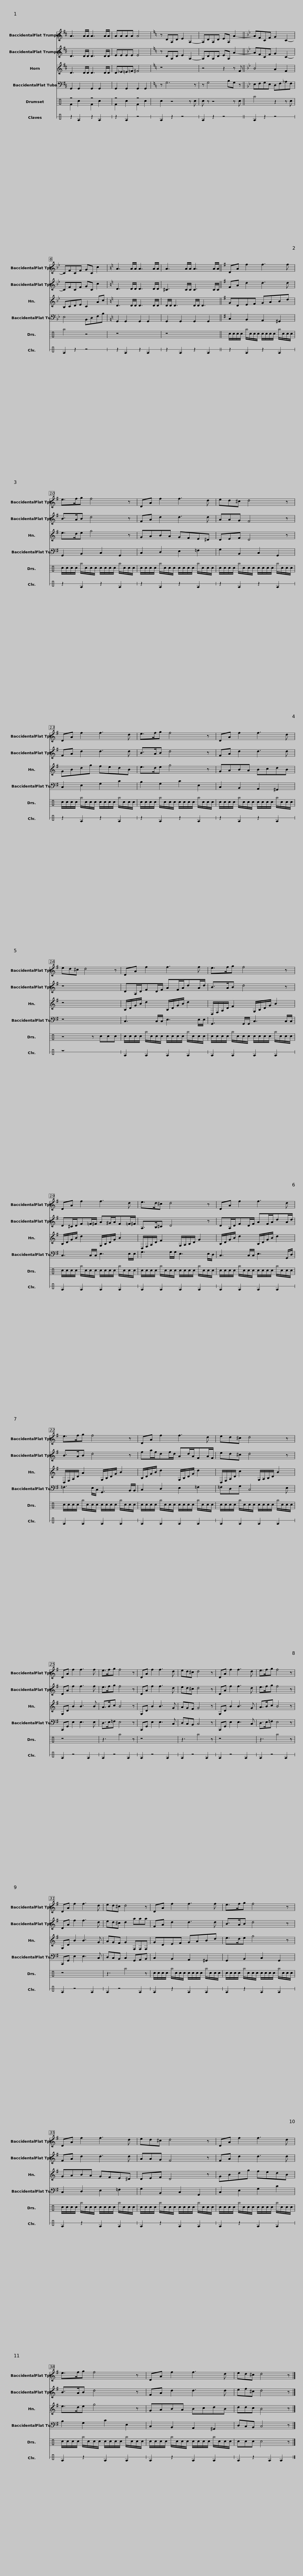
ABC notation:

X:1
%%score 1 2 3 4 ( 5 6 ) 7
L:1/8
M:none
I:linebreak $
K:D
V:1 treble transpose=-2
V:2 treble transpose=-2
V:3 treble transpose=-7
V:4 bass
V:5 perc
K:none
V:6 perc
K:none
V:7 perc stafflines=1
K:none
V:1
[K:D] A3 A/A/ A3 A/A/ | AAAA A4 |[K:C] z DA,D E2 A,2- | A,DA,D EA, A2- ||$[K:Bb] AFCF G2 C2- | %5
 CFCF GC c2 |[K:C] A3 A/A/ A3 A/A/ | A3 A/A/ A3 A/A/ ||$[K:G] DA f2 f3 f | e>fg f4 z |$ %10
 DA f2 f3 d | ed^c d4 z |$ DA f2 f3 d | e>fg f4 z |$ DA f2 f3 d | %15
 ed^c d4 z | DA f2 f3 f |$ e>fg f4 z | DA f2 f3 d |$ e>d^c d4 z | %20
 DA f2 f3 d |$ e>fg f4 z | DA f2 f3 d |$ ed^c d4 z | DA f2 f3 f | %25
 e>fg f4 z | DA f2 f3 d |$ ed^c d4 z | DA f2 f3 d | e>fg f4 z | %30
 DA f2 f3 d | ed^c d4 z |$ DA f2 f3 f | e>fg f4 z |$ DA f2 f3 d | %35
 ed^c d4 z |$ DA f2 f3 d | e>fg f4 z |$ DA f2 f3 d | ed^c d4 z |] %40
V:2
[K:D] D3 D/D/ D3 D/D/ | EEEE E4 |[K:C] z DA,D E2 A,2- | A,DA,D EA, A2- ||$[K:Bb] AFCF G2 C2- | %5
 CFCF GC c2 |[K:C] D3 D/D/ D3 D/D/ | ^C3 C/C/ C3 C/C/ ||$[K:G] FA d2 d3 d | B>AB d4 z |$ %10
 FA d2 d3 d | AAG F4 z |$ FA d2 d3 d | B>AB d4 z |$ FA d2 d3 d | %15
 z8 | DA,/D/FD/F/ AF/A/dA/d/ |$ B>AB d4 z | D^C/D/F=F/^F/ A^G/A/F=F/^F/ |$ A,>B,^C D4 z | %20
 DA,/D/FD/F/ AF/A/dA/d/ |$ B>AB d4 z | fa/f/df/d/ Ad/A/FA/F/ |$ ed^c d4 z | DA f2 f3 f | %25
 e>fg f4 z | DA f2 f3 d |$ ed^c d4 z | DA f2 f3 d | e>fg f4 z | %30
 DA f2 f3 d | ed^c d2 aaa |$ FA d2 d3 d | B>AB d4 z |$ FA d2 d3 d | %35
 AAG F4 z |$ FA d2 d3 d | B>AB d4 z |$ FA d2 d3 d | ef^c d4 z |] %40
V:3
[K:D] D3 D/D/ D3 D/D/ | D_E=E=F ^F4 |[K:C] z8 | z4 z2 z F ||$[K:Bb] B4 A2 F2 | %5
 B,CDE C2 Ac |[K:C] D3 D/D/ D3 D/D/ | D/D/ D3 D/D/ D3 ||$[K:G] GDEF GABd | e>de g4 z |$ %10
 GABA GFE^D | DEF D4 z |$ GBdg fedB | e>de g4 z |$ GABA BcdB | %15
 z8 | B,/D/G/B/ d2 B,/D/G/B/ d2 |$ D,/F,/A,/D/ F2 G,/B,/D/G/ B2 | B,/D/G/B/ d2 G,/B,/D/G/ B2 |$ D,/F,/A,/D/ F2 G,/A,/B,/D/ G2 | %20
 B,/D/G/B/ d2 B,/D/G/B/ d2 |$ D,/F,/A,/D/ A2 G,/B,/D/G/ B2 | B,/D/G/B/ d2 G,/B,/D/G/ d2 |$ D,/F,/A,/D/ c2 G,/A,/B,/D/ B2 | G,D B2 B3 B | %25
 A>Bc B4 z | G,D B2 B3 G |$ AGF G4 z | G,D B2 B3 G | A>Bc B4 z | %30
 G,D B2 B3 G | AGF G2 F,F,F, |$ GDEF GABd | e>de g4 z |$ GABA GFE^D | %35
 DEF D4 z |$ GBdg fedB | e>de g4 z |$ GABA BcdB | ddc B4 z |] %40
V:4
 G,,2 G,,2 G,,2 G,,2 | G,,2 G,,2 G,,2 G,,2 |[K:C] z G,6 z | z G,4 B,G, z ||$[K:Bb] E,F,G,E, D,F,_A,F, | %5
 E,4 B,,D,F,B, |[K:C] G,,2 G,,2 G,,2 G,,2 | G,,2 G,,2 G,,2 G,,2 ||$[K:G] C,2 B,,2 A,,2 ^G,,2 | G,,2 B,,2 C,2 G,,2 |$ %10
 C,2 D,2 E,2 =F,2 | G,2 B,,2 C,2 G,,2 |$ C,2 E,2 G,2 C2 | B,2 G,2 C2 E,2 |$ C,2 B,,2 A,,2 ^G,,2 | %15
 z8 | C,3 C,/C,/ E,3 E,/E,/ |$ G,,3 G,,/G,,/ C,3 C,/C,/ | C,3 C,/C,/ E,3 E,/E,/ |$ G,3 G,/G,/ E,3 E,/D,/ | %20
 C,3 C,/C,/ E,3 G,,/D,/ |$ =F,3 E,/C,/ G,,3 B,,/B,,/ | C,2 D,2 E,2 =F,2 |$ =F,D,G, C,4 E, | C,,G,, E,2 E,3 E, | %25
 D,>E,=F, E,4 z | C,,G,, E,2 E,3 C, |$ D,C,B,, C,4 z | C,,G,, E,2 E,3 C, | D,>E,=F, E,4 z | %30
 C,,G,, E,2 E,3 C, | D,C,B,, C,2 G,,A,,B,, |$ C,2 B,,2 A,,2 ^G,,2 | G,,2 B,,2 C,2 G,,2 |$ C,2 D,2 E,2 =F,2 | %35
 G,2 B,,2 C,2 G,,2 |$ C,2 E,2 G,2 C2 | B,2 G,2 C2 E,2 |$ C,2 B,,2 A,,2 ^G,,2 | D,C,B,, C,4 z |] %40
V:5
[K:C] z4 z4 | z4 z4 | c2 z4 z c | c z z4 z c ||$ ^a4 z2 z c | %5
 ^a4 z4 | z8 | z8 ||$ c/c/c/c/ ^a/c/c/c/ c/c/c/c/ ^a/c/c/c/ | c/c/c/c/ ^a/c/c/c/ c/c/c/c/ ^a/c/c/c/ |$ %10
 c/c/c/c/ ^a/c/c/c/ c/c/c/c/ ^a/c/c/c/ | c/c/c/c/ ^a/c/c/c/ c/c/c/c/ ^a/c/c/c/ |$ c/c/c/c/ ^a/c/c/c/ c/c/c/c/ ^a/c/c/c/ | c/c/c/c/ ^a/c/c/c/ c/c/c/c/ ^a/c/c/c/ |$ c/c/c/c/ ^a/c/c/c/ c/c/c/c/ ^a/c/c/c/ | %15
 z4 z ccc | c/c/c/c/ ^a/c/c/c/ c/c/c/c/ ^a/c/c/c/ |$ c/c/c/c/ ^a/c/c/c/ c/c/c/c/ ^a/c/c/c/ | c/c/c/c/ ^a/c/c/c/ c/c/c/c/ ^a/c/c/c/ |$ c/c/c/c/ ^a/c/c/c/ c/c/c/c/ ^a/c/c/c/ | %20
 c/c/c/c/ ^a/c/c/c/ c/c/c/c/ ^a/c/c/c/ |$ c/c/c/c/ ^a/c/c/c/ c/c/c/c/ ^a/c/c/c/ | c/c/c/c/ ^a/c/c/c/ c/c/c/c/ ^a/c/c/c/ |$ c/c/c/c/ ^a/c/c/c/ c/c/c/c/ ^a/c/c/c/ | z8 | %25
 z3 ^a4 z | z8 |$ z3 ^a4 z | z8 | z3 ^a4 z | %30
 z8 | z3 ^a4 z |$ c/c/c/c/ ^a/c/c/c/ c/c/c/c/ ^a/c/c/c/ | c/c/c/c/ ^a/c/c/c/ c/c/c/c/ ^a/c/c/c/ |$ c/c/c/c/ ^a/c/c/c/ c/c/c/c/ ^a/c/c/c/ | %35
 c/c/c/c/ ^a/c/c/c/ c/c/c/c/ ^a/c/c/c/ |$ c/c/c/c/ ^a/c/c/c/ c/c/c/c/ ^a/c/c/c/ | c/c/c/c/ ^a/c/c/c/ c/c/c/c/ ^a/c/c/c/ |$ c/c/c/c/ ^a/c/c/c/ c/c/c/c/ ^a/c/c/c/ | ccc c4 z |] %40
V:6
[K:C] F2 c2 F2 c2 | F2 c2 F2 c2 | x8 | x8 ||$ x8 | %5
 x8 | x8 | x8 ||$ x8 | x8 |$ %10
 x8 | x8 |$ x8 | x8 |$ x8 | %15
 x8 | x8 |$ x8 | x8 |$ x8 | %20
 x8 |$ x8 | x8 |$ x8 | x8 | %25
 x8 | x8 |$ x8 | x8 | x8 | %30
 x8 | x8 |$ x8 | x8 |$ x8 | %35
 x8 |$ x8 | x8 |$ x8 | x8 |] %40
V:7
[K:C] z2 E2 z2 E2 | z2 E2 z4 | E2 z2 z4 | E2 z2 z4 ||$ E2 z2 z4 | %5
 E2 z2 z4 | z2 E2 z2 E2 | z2 E2 z2 E2 ||$ z2 E2 z2 E2 | z2 E2 z2 E2 |$ %10
 z2 E2 z2 E2 | z2 E2 z2 E2 |$ z2 E2 z2 E2 | z2 E2 z2 E2 |$ z2 E2 z2 E2 | %15
 z8 | E2 E2 E2 E2 |$ E2 E2 E2 E2 | E2 E2 E2 E2 |$ E2 E2 E2 E2 | %20
 E2 E2 E2 E2 |$ E2 E2 E2 E2 | E2 E2 E2 E2 |$ E2 E2 E2 E2 | E2 z4 E2 | %25
 E2 z4 E2 | E2 z4 E2 |$ E2 z4 E2 | E2 z4 E2 | E2 z4 E2 | %30
 E2 z4 E2 | E2 z4 E2 |$ E2 z2 E2 E2 | E2 z2 E2 E2 |$ E2 z2 E2 E2 | %35
 E2 z2 E2 E2 |$ E2 z2 E2 E2 | E2 z2 E2 E2 |$ E2 z2 E2 E2 | E2 z2 E2 E2 |] %40
